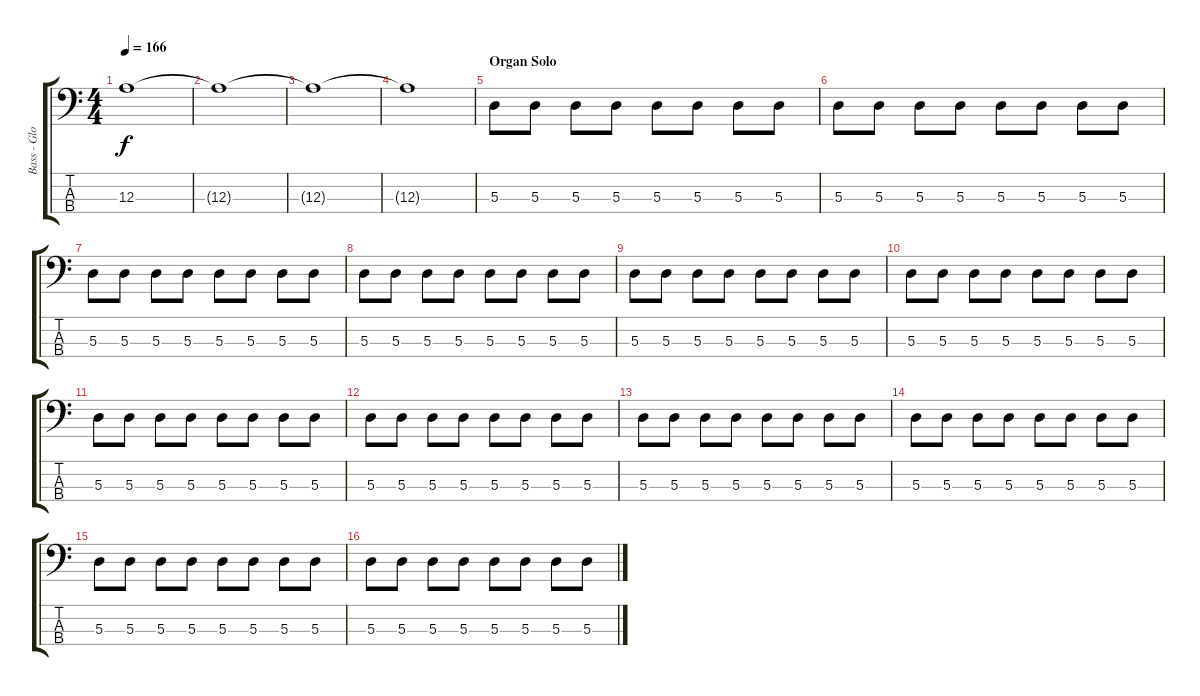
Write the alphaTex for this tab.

\track ("Bass - Glover" "Bass - Glo") {instrument electricbassfinger}
\staff {score tabs}
\tuning (G2 D2 A1 E1) {hide}
\ts (4 4)
\tempo 166
\clef f4
\ks c
12.3.1{dy f} |
12.3{t}.1 |
12.3{t}.1 |
12.3{t}.1 |
\section ("" "Organ Solo")
5.3.8 5.3.8 5.3.8 5.3.8 5.3.8 5.3.8 5.3.8 5.3.8 |
5.3.8 5.3.8 5.3.8 5.3.8 5.3.8 5.3.8 5.3.8 5.3.8 |
5.3.8 5.3.8 5.3.8 5.3.8 5.3.8 5.3.8 5.3.8 5.3.8 |
5.3.8 5.3.8 5.3.8 5.3.8 5.3.8 5.3.8 5.3.8 5.3.8 |
5.3.8 5.3.8 5.3.8 5.3.8 5.3.8 5.3.8 5.3.8 5.3.8 |
5.3.8 5.3.8 5.3.8 5.3.8 5.3.8 5.3.8 5.3.8 5.3.8 |
5.3.8 5.3.8 5.3.8 5.3.8 5.3.8 5.3.8 5.3.8 5.3.8 |
5.3.8 5.3.8 5.3.8 5.3.8 5.3.8 5.3.8 5.3.8 5.3.8 |
5.3.8 5.3.8 5.3.8 5.3.8 5.3.8 5.3.8 5.3.8 5.3.8 |
5.3.8 5.3.8 5.3.8 5.3.8 5.3.8 5.3.8 5.3.8 5.3.8 |
5.3.8 5.3.8 5.3.8 5.3.8 5.3.8 5.3.8 5.3.8 5.3.8 |
5.3.8 5.3.8 5.3.8 5.3.8 5.3.8 5.3.8 5.3.8 5.3.8
